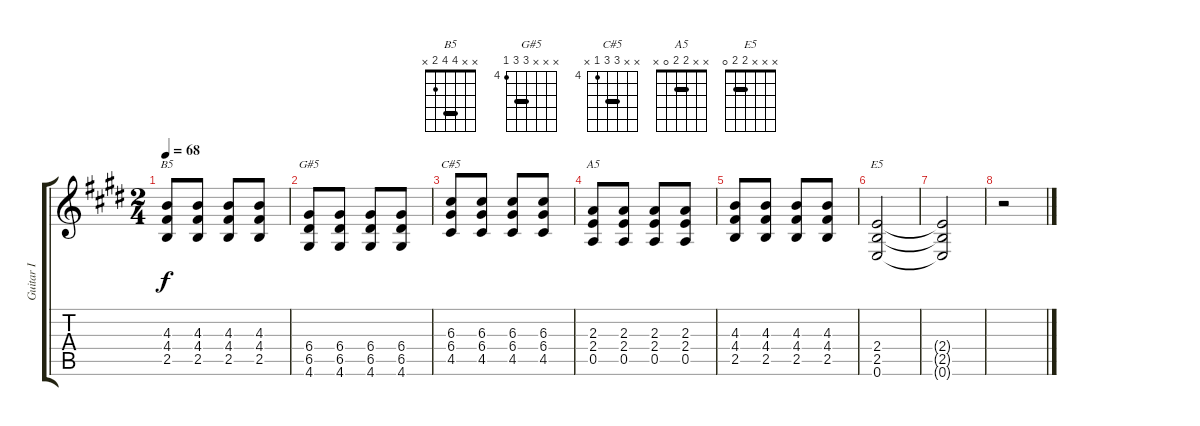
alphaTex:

\track ("Guitar I" "Guitar I") {instrument overdrivenguitar}
\staff {score tabs}
\tuning (E4 B3 G3 D3 A2 E2) {hide}
\chord ("B5" x x 4 4 2 x) {barre 4}
\chord ("G#5" x x x 6 6 4) {firstfret 4 barre 6}
\chord ("C#5" x x 6 6 4 x) {firstfret 4 barre 6}
\chord ("A5" x x 2 2 0 x) {barre 2}
\chord ("E5" x x x 2 2 0) {barre 2}
\ts (2 4)
\tempo 68
\clef g2
\ks e
(4.3 4.4 2.5).8{ch "B5" dy f} (4.3 4.4 2.5).8 (4.3 4.4 2.5).8 (4.3 4.4 2.5).8 |
(6.4 6.5 4.6).8{ch "G#5"} (6.4 6.5 4.6).8 (6.4 6.5 4.6).8 (6.4 6.5 4.6).8 |
(6.3 6.4 4.5).8{ch "C#5"} (6.3 6.4 4.5).8 (6.3 6.4 4.5).8 (6.3 6.4 4.5).8 |
(2.3 2.4 0.5).8{ch "A5"} (2.3 2.4 0.5).8 (2.3 2.4 0.5).8 (2.3 2.4 0.5).8 |
(4.3 4.4 2.5).8 (4.3 4.4 2.5).8 (4.3 4.4 2.5).8 (4.3 4.4 2.5).8 |
(2.4 2.5 0.6).2{ch "E5"} |
(2.4{t} 2.5{t} 0.6{t}).2 |
r.2
